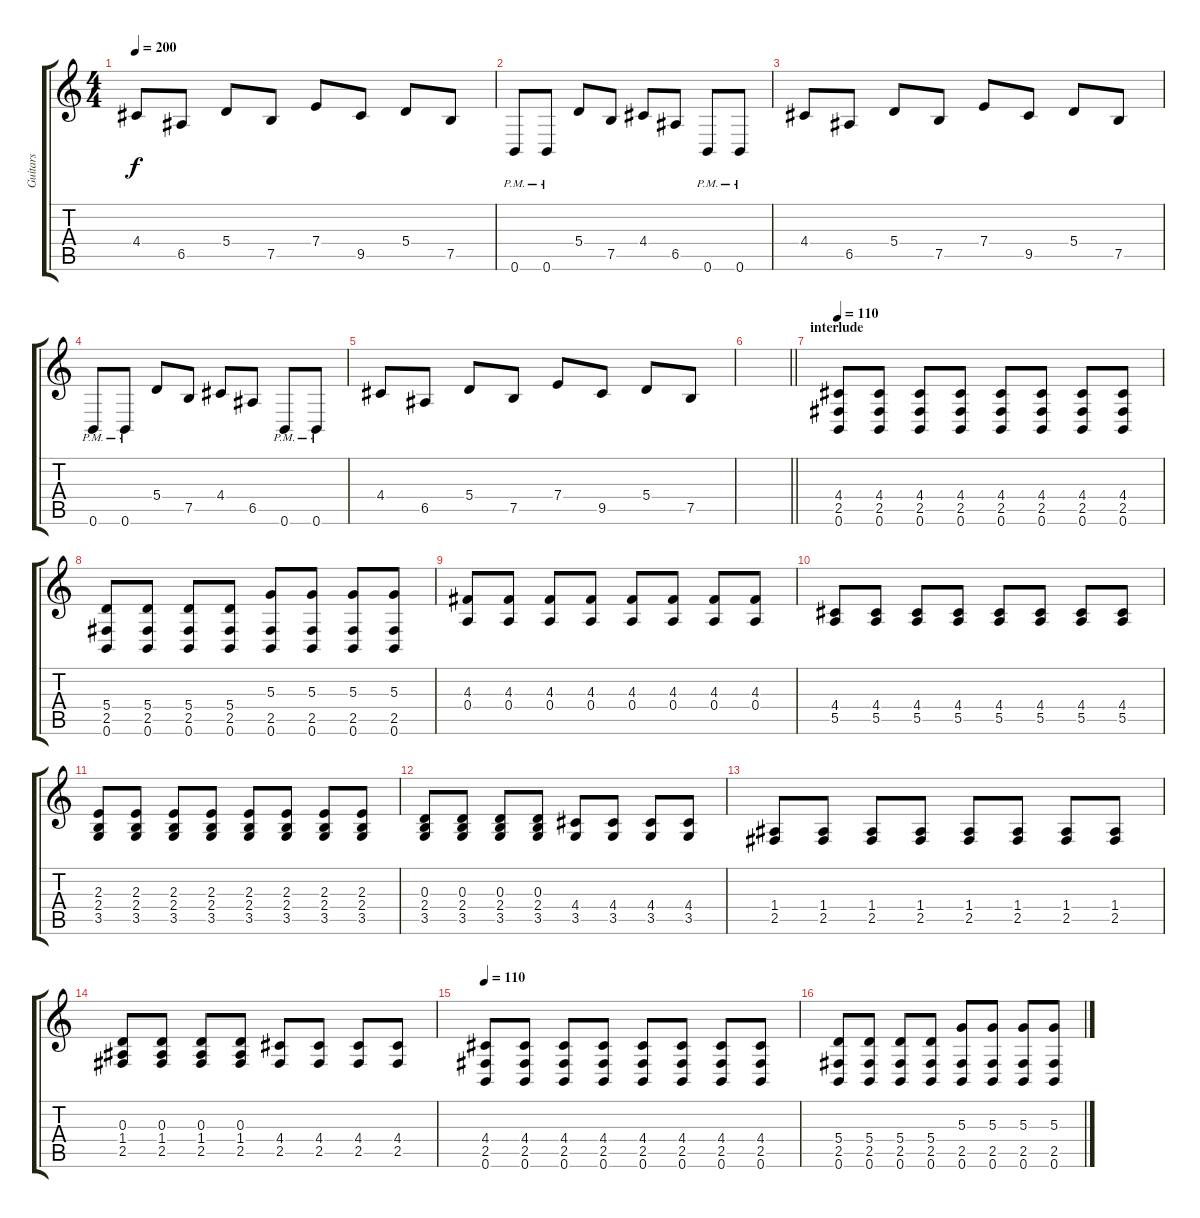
\track ("Guitars  " "Guitars  ") {instrument distortionguitar}
\staff {score tabs}
\tuning (B3 Gb3 D3 A2 E2 B1) {hide}
\ts (4 4)
\tempo 200
\clef g2
\ks c
4.4.8{dy f} 6.5.8 5.4.8 7.5.8 7.4.8 9.5.8 5.4.8 7.5.8 |
0.6{pm}.8 0.6{pm}.8 5.4.8 7.5.8 4.4.8 6.5.8 0.6{pm}.8 0.6{pm}.8 |
4.4.8 6.5.8 5.4.8 7.5.8 7.4.8 9.5.8 5.4.8 7.5.8 |
0.6{pm}.8 0.6{pm}.8 5.4.8 7.5.8 4.4.8 6.5.8 0.6{pm}.8 0.6{pm}.8 |
4.4.8 6.5.8 5.4.8 7.5.8 7.4.8 9.5.8 5.4.8 7.5.8 |
\barLineRight lightlight
|
\section ("" "interlude")
\tempo 110
(4.4 2.5 0.6).8{volume 10 instrument electricguitarjazz} (4.4 2.5 0.6).8 (4.4 2.5 0.6).8 (4.4 2.5 0.6).8 (4.4 2.5 0.6).8 (4.4 2.5 0.6).8 (4.4 2.5 0.6).8 (4.4 2.5 0.6).8 |
(5.4 2.5 0.6).8 (5.4 2.5 0.6).8 (5.4 2.5 0.6).8 (5.4 2.5 0.6).8 (5.3 2.5 0.6).8 (5.3 2.5 0.6).8 (5.3 2.5 0.6).8 (5.3 2.5 0.6).8 |
(4.3 0.4).8 (4.3 0.4).8 (4.3 0.4).8 (4.3 0.4).8 (4.3 0.4).8 (4.3 0.4).8 (4.3 0.4).8 (4.3 0.4).8 |
(4.4 5.5).8 (4.4 5.5).8 (4.4 5.5).8 (4.4 5.5).8 (4.4 5.5).8 (4.4 5.5).8 (4.4 5.5).8 (4.4 5.5).8 |
(2.3 2.4 3.5).8 (2.3 2.4 3.5).8 (2.3 2.4 3.5).8 (2.3 2.4 3.5).8 (2.3 2.4 3.5).8 (2.3 2.4 3.5).8 (2.3 2.4 3.5).8 (2.3 2.4 3.5).8 |
(0.3 2.4 3.5).8 (0.3 2.4 3.5).8 (0.3 2.4 3.5).8 (0.3 2.4 3.5).8 (4.4 3.5).8 (4.4 3.5).8 (4.4 3.5).8 (4.4 3.5).8 |
(1.4 2.5).8 (1.4 2.5).8 (1.4 2.5).8 (1.4 2.5).8 (1.4 2.5).8 (1.4 2.5).8 (1.4 2.5).8 (1.4 2.5).8 |
(0.3 1.4 2.5).8 (0.3 1.4 2.5).8 (0.3 1.4 2.5).8 (0.3 1.4 2.5).8 (4.4 2.5).8 (4.4 2.5).8 (4.4 2.5).8 (4.4 2.5).8 |
\tempo 110
(4.4 2.5 0.6).8{volume 10 instrument electricguitarjazz} (4.4 2.5 0.6).8 (4.4 2.5 0.6).8 (4.4 2.5 0.6).8 (4.4 2.5 0.6).8 (4.4 2.5 0.6).8 (4.4 2.5 0.6).8 (4.4 2.5 0.6).8 |
(5.4 2.5 0.6).8 (5.4 2.5 0.6).8 (5.4 2.5 0.6).8 (5.4 2.5 0.6).8 (5.3 2.5 0.6).8 (5.3 2.5 0.6).8 (5.3 2.5 0.6).8 (5.3 2.5 0.6).8
